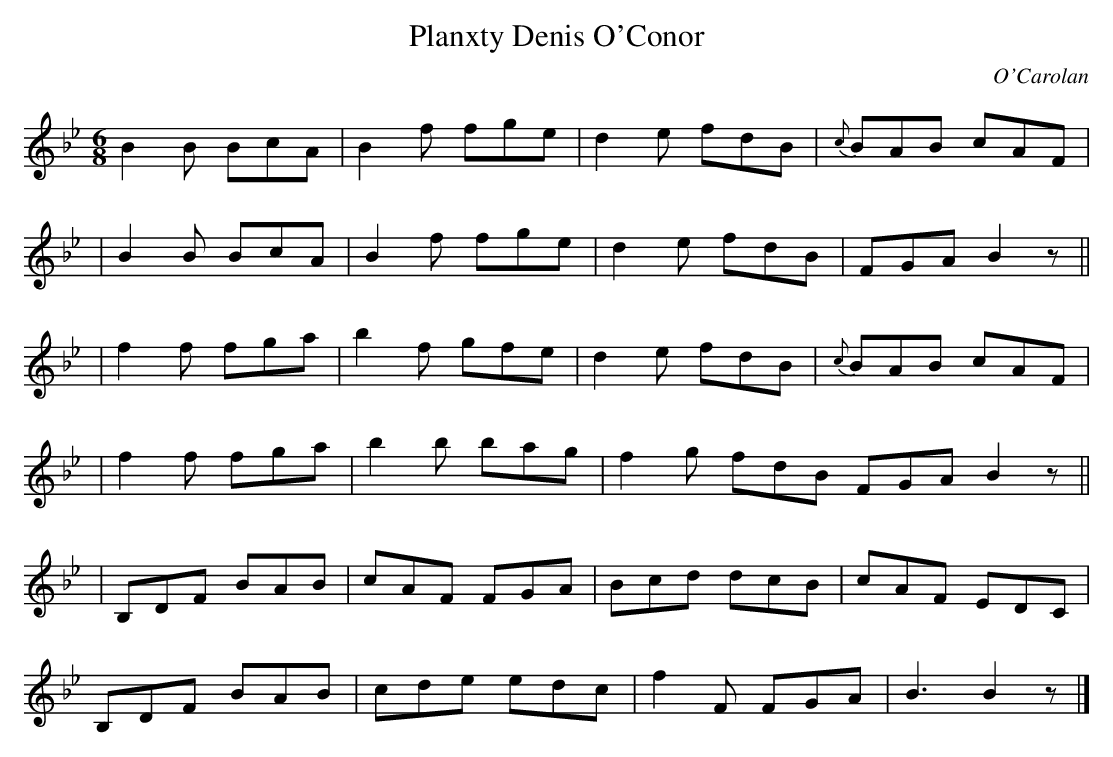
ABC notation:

X:1
T: Planxty Denis O'Conor
C: O'Carolan
M: 6/8
L: 1/8
K: Bb
  B2B BcA | B2f fge | d2e fdB | {c}BAB cAF |
| B2B BcA | B2f fge | d2e fdB | FGA B2z ||
| f2f fga | b2f gfe | d2e fdB | {c}BAB cAF |
| f2f fga | b2b bag | f2g fdB FGA B2z ||
| B,DF BAB | cAF FGA | Bcd dcB | cAF EDC |
 B,DF BAB | cde edc | f2F FGA | B3 B2z |]
